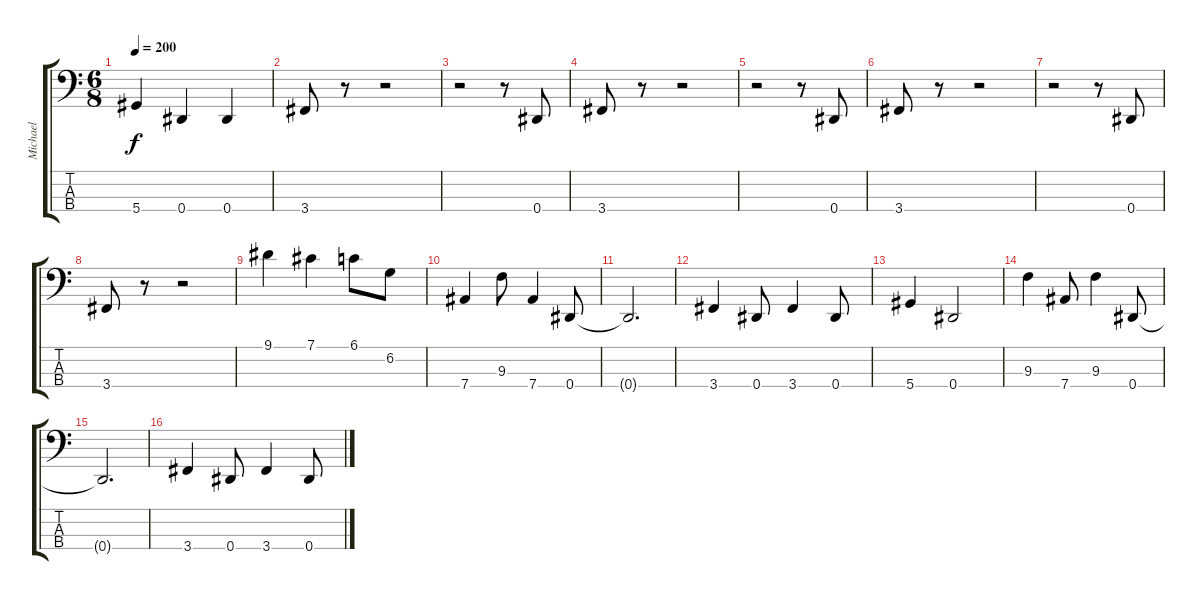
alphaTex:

\track ("Michael" "Michael") {instrument electricbassfinger}
\staff {score tabs}
\tuning (Gb2 Db2 Ab1 Eb1) {hide}
\ts (6 8)
\tempo 200
\clef f4
\ks c
5.4.4{dy f} 0.4.4 0.4.4 |
3.4.8 r.8 r.2 |
r.2 r.8 0.4.8 |
3.4.8 r.8 r.2 |
r.2 r.8 0.4.8 |
3.4.8 r.8 r.2 |
r.2 r.8 0.4.8 |
3.4.8 r.8 r.2 |
9.1.4 7.1.4 6.1.8 6.2.8 |
7.4.4 9.3.8 7.4.4 0.4.8 |
0.4{t}.2{d} |
3.4.4 0.4.8 3.4.4 0.4.8 |
5.4.4 0.4.2 |
9.3.4 7.4.8 9.3.4 0.4.8 |
0.4{t}.2{d} |
3.4.4 0.4.8 3.4.4 0.4.8
